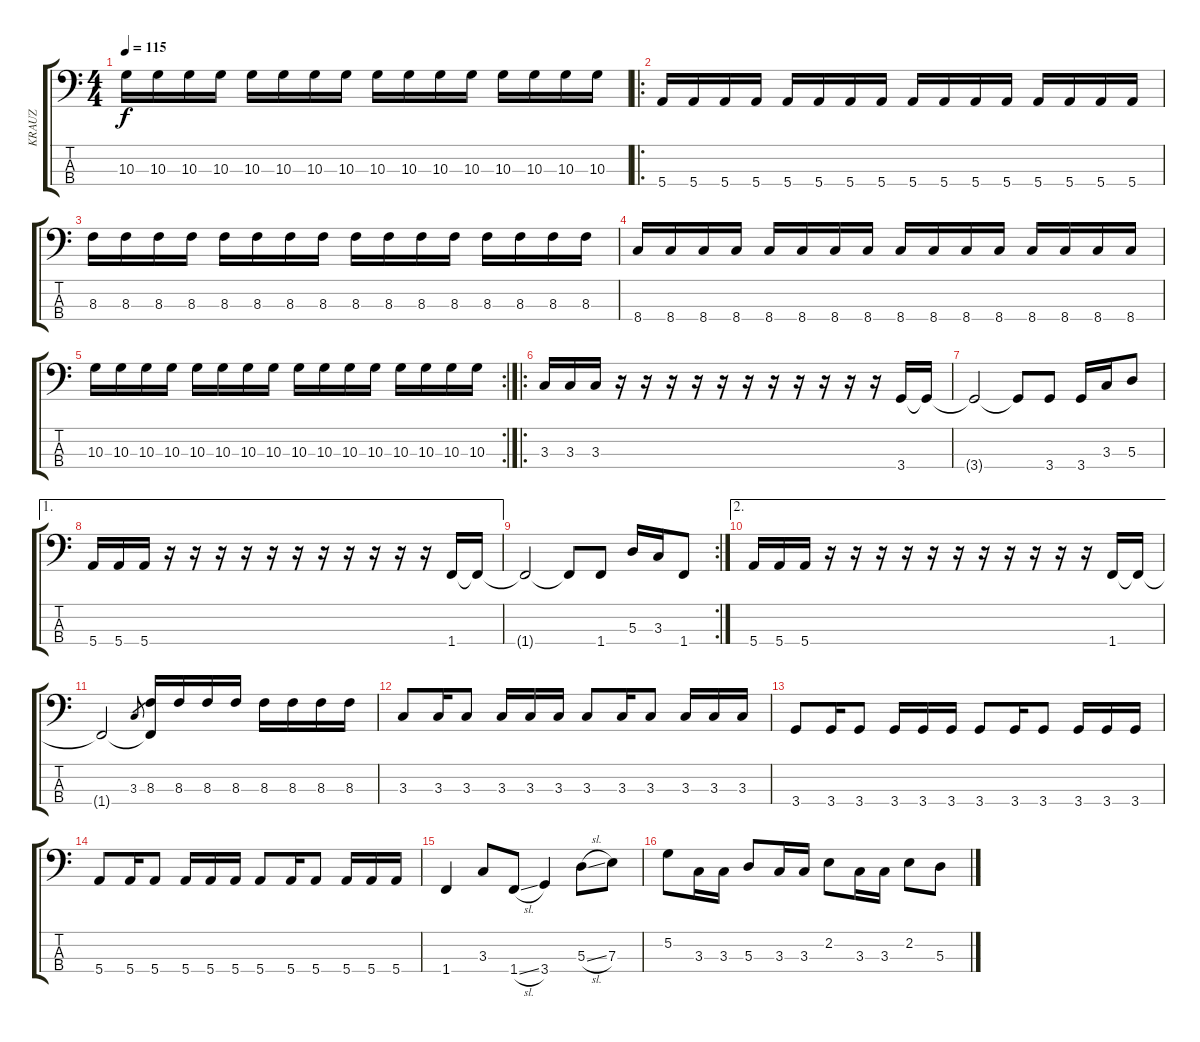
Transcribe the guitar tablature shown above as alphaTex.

\track ("KRAUZ" "KRAUZ") {instrument slapbass1}
\staff {score tabs}
\tuning (G2 D2 A1 E1) {hide}
\ts (4 4)
\tempo 115
\clef f4
\ks c
10.3.16{dy f} 10.3.16 10.3.16 10.3.16 10.3.16 10.3.16 10.3.16 10.3.16 10.3.16 10.3.16 10.3.16 10.3.16 10.3.16 10.3.16 10.3.16 10.3.16 |
\ro
5.4.16 5.4.16 5.4.16 5.4.16 5.4.16 5.4.16 5.4.16 5.4.16 5.4.16 5.4.16 5.4.16 5.4.16 5.4.16 5.4.16 5.4.16 5.4.16 |
8.3.16 8.3.16 8.3.16 8.3.16 8.3.16 8.3.16 8.3.16 8.3.16 8.3.16 8.3.16 8.3.16 8.3.16 8.3.16 8.3.16 8.3.16 8.3.16 |
8.4.16 8.4.16 8.4.16 8.4.16 8.4.16 8.4.16 8.4.16 8.4.16 8.4.16 8.4.16 8.4.16 8.4.16 8.4.16 8.4.16 8.4.16 8.4.16 |
\rc 2
10.3.16 10.3.16 10.3.16 10.3.16 10.3.16 10.3.16 10.3.16 10.3.16 10.3.16 10.3.16 10.3.16 10.3.16 10.3.16 10.3.16 10.3.16 10.3.16 |
\ro
3.3.16 3.3.16 3.3.16 r.16 r.16 r.16 r.16 r.16 r.16 r.16 r.16 r.16 r.16 r.16 3.4.16 3.4{t}.16 |
3.4{t}.2 3.4{t}.8 3.4.8 3.4.16 3.3.16 5.3.8 |
\ae 1
5.4.16 5.4.16 5.4.16 r.16 r.16 r.16 r.16 r.16 r.16 r.16 r.16 r.16 r.16 r.16 1.4.16 1.4{t}.16 |
\rc 2
1.4{t}.2 1.4{t}.8 1.4.8 5.3.16 3.3.16 1.4.8 |
\ae 2
5.4.16 5.4.16 5.4.16 r.16 r.16 r.16 r.16 r.16 r.16 r.16 r.16 r.16 r.16 r.16 1.4.16 1.4{t}.16 |
1.4{t}.2 3.3.8{gr} (8.3 1.4{t}).16 8.3.16 8.3.16 8.3.16 8.3.16 8.3.16 8.3.16 8.3.16 |
3.3.8 3.3.16 3.3.8 3.3.16 3.3.16 3.3.16 3.3.8 3.3.16 3.3.8 3.3.16 3.3.16 3.3.16 |
3.4.8 3.4.16 3.4.8 3.4.16 3.4.16 3.4.16 3.4.8 3.4.16 3.4.8 3.4.16 3.4.16 3.4.16 |
5.4.8 5.4.16 5.4.8 5.4.16 5.4.16 5.4.16 5.4.8 5.4.16 5.4.8 5.4.16 5.4.16 5.4.16 |
1.4.4 3.3.8 1.4{sl}.8 3.4.4 5.3{sl}.8 7.3.8 |
5.2.8 3.3.16 3.3.16 5.3.8 3.3.16 3.3.16 2.2.8 3.3.16 3.3.16 2.2.8 5.3.8
